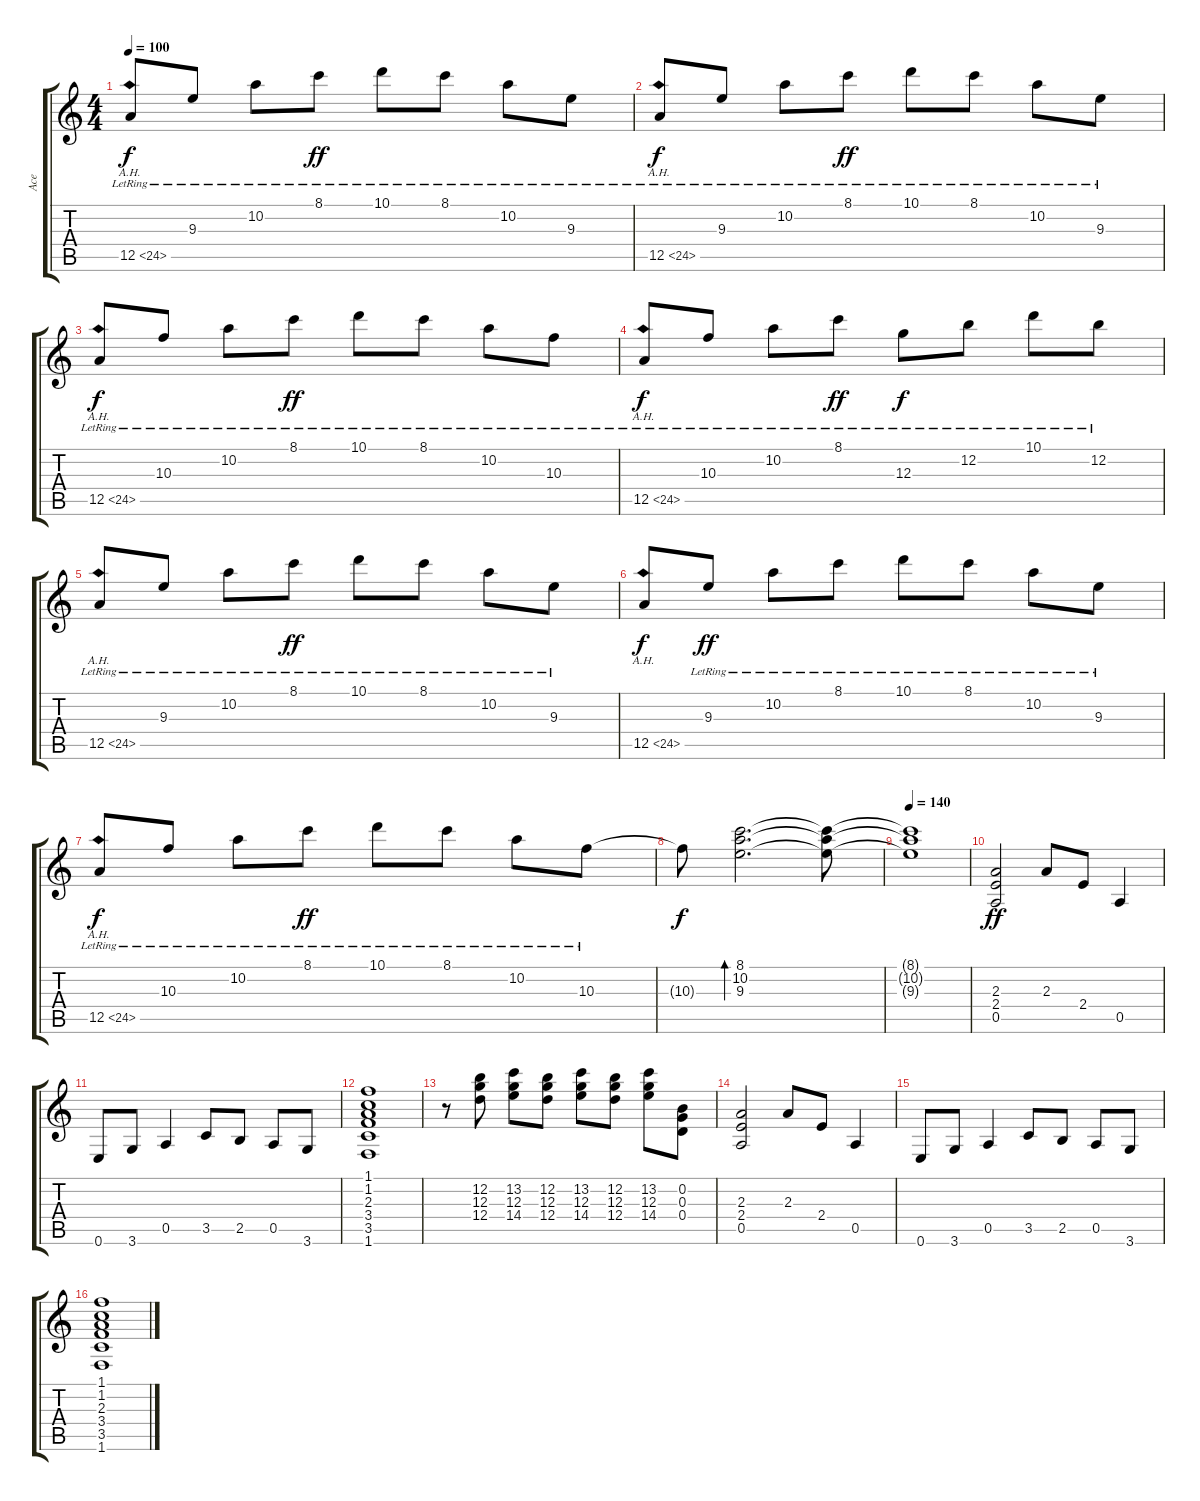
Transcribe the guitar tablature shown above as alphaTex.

\track ("Ace" "Ace") {instrument distortionguitar}
\staff {score tabs}
\tuning (E4 B3 G3 D3 A2 E2) {hide}
\ts (4 4)
\tempo 100
\clef g2
\ks c
12.5{ah 12 lr}.8{dy f instrument acousticguitarsteel} 9.3{lr}.8 10.2{lr}.8 8.1{lr}.8{dy ff} 10.1{lr}.8 8.1{lr}.8 10.2{lr}.8 9.3{lr}.8 |
12.5{ah 12 lr}.8{dy f} 9.3{lr}.8 10.2{lr}.8 8.1{lr}.8{dy ff} 10.1{lr}.8 8.1{lr}.8 10.2{lr}.8 9.3{lr}.8 |
12.5{ah 12 lr}.8{dy f} 10.3{lr}.8 10.2{lr}.8 8.1{lr}.8{dy ff} 10.1{lr}.8 8.1{lr}.8 10.2{lr}.8 10.3{lr}.8 |
12.5{ah 12 lr}.8{dy f} 10.3{lr}.8 10.2{lr}.8 8.1{lr}.8{dy ff} 12.3{lr}.8{dy f} 12.2{lr}.8 10.1{lr}.8 12.2{lr}.8 |
12.5{ah 12 lr}.8 9.3{lr}.8 10.2{lr}.8 8.1{lr}.8{dy ff} 10.1{lr}.8 8.1{lr}.8 10.2{lr}.8 9.3{lr}.8 |
12.5{ah 12}.8{dy f} 9.3{lr}.8{dy ff} 10.2{lr}.8 8.1{lr}.8 10.1{lr}.8 8.1{lr}.8 10.2{lr}.8 9.3{lr}.8 |
12.5{ah 12 lr}.8{dy f} 10.3{lr}.8 10.2{lr}.8 8.1{lr}.8{dy ff} 10.1{lr}.8 8.1{lr}.8 10.2{lr}.8 10.3{lr}.8 |
10.3{t}.8{dy f} (8.1 10.2 9.3).2{d bd 480} (8.1{t} 10.2{t} 9.3{t}).8 |
\tempo 135
\tempo 140
(8.1{t} 10.2{t} 9.3{t}).1{instrument distortionguitar} |
(2.3 2.4 0.5).2{dy ff instrument distortionguitar} 2.3.8 2.4.8 0.5.4 |
0.6.8 3.6.8 0.5.4 3.5.8 2.5.8 0.5.8 3.6.8 |
(1.1 1.2 2.3 3.4 3.5 1.6).1 |
r.8 (12.2 12.3 12.4).8 (13.2 12.3 14.4).8 (12.2 12.3 12.4).8 (13.2 12.3 14.4).8 (12.2 12.3 12.4).8 (13.2 12.3 14.4).8 (0.2 0.3 0.4).8 |
(2.3 2.4 0.5).2 2.3.8 2.4.8 0.5.4 |
0.6.8 3.6.8 0.5.4 3.5.8 2.5.8 0.5.8 3.6.8 |
(1.1 1.2 2.3 3.4 3.5 1.6).1
